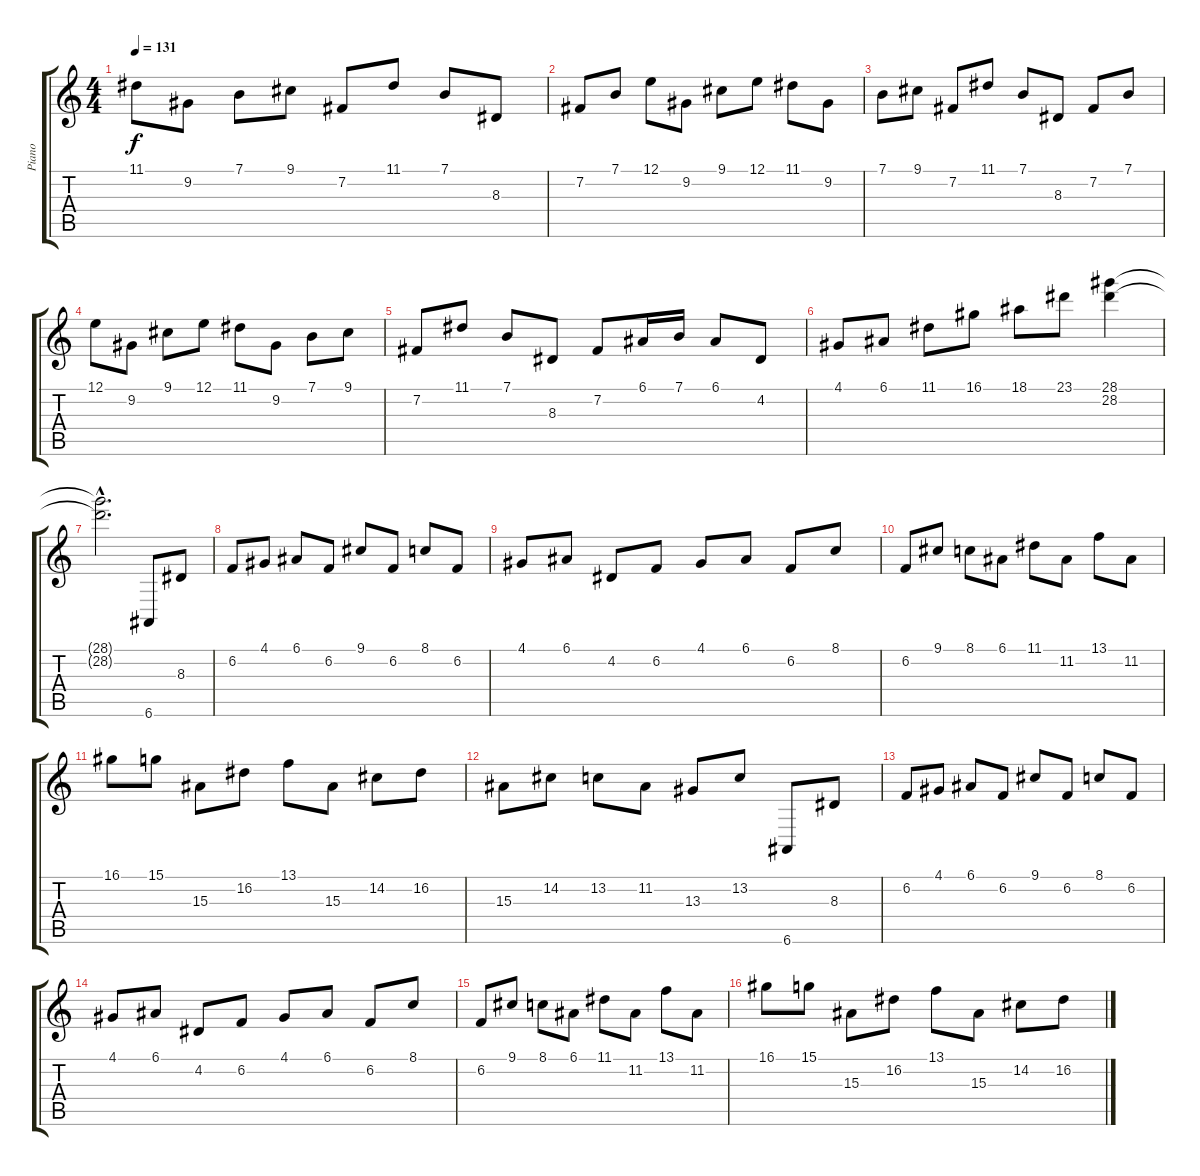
\track ("Piano" "Piano") {instrument electricgrandpiano}
\staff {score tabs}
\tuning (E4 B3 G3 D3 A2 E2) {hide}
\ts (4 4)
\tempo 131
\clef g2
\ks c
11.1.8{dy f} 9.2.8 7.1.8 9.1.8 7.2.8 11.1.8 7.1.8 8.3.8 |
7.2.8 7.1.8 12.1.8 9.2.8 9.1.8 12.1.8 11.1.8 9.2.8 |
7.1.8 9.1.8 7.2.8 11.1.8 7.1.8 8.3.8 7.2.8 7.1.8 |
12.1.8 9.2.8 9.1.8 12.1.8 11.1.8 9.2.8 7.1.8 9.1.8 |
7.2.8 11.1.8 7.1.8 8.3.8 7.2.8 6.1.16 7.1.16 6.1.8 4.2.8 |
4.1.8 6.1.8 11.1.8 16.1.8 18.1.8 23.1.8 (28.1 28.2).4 |
(28.1{hac t} 28.2{hac t}).2{d} 6.6.8 8.3.8 |
6.2.8 4.1.8 6.1.8 6.2.8 9.1.8 6.2.8 8.1.8 6.2.8 |
4.1.8 6.1.8 4.2.8 6.2.8 4.1.8 6.1.8 6.2.8 8.1.8 |
6.2.8 9.1.8 8.1.8 6.1.8 11.1.8 11.2.8 13.1.8 11.2.8 |
16.1.8 15.1.8 15.3.8 16.2.8 13.1.8 15.3.8 14.2.8 16.2.8 |
15.3.8 14.2.8 13.2.8 11.2.8 13.3.8 13.2.8 6.6.8 8.3.8 |
6.2.8 4.1.8 6.1.8 6.2.8 9.1.8 6.2.8 8.1.8 6.2.8 |
4.1.8 6.1.8 4.2.8 6.2.8 4.1.8 6.1.8 6.2.8 8.1.8 |
6.2.8 9.1.8 8.1.8 6.1.8 11.1.8 11.2.8 13.1.8 11.2.8 |
16.1.8 15.1.8 15.3.8 16.2.8 13.1.8 15.3.8 14.2.8 16.2.8
